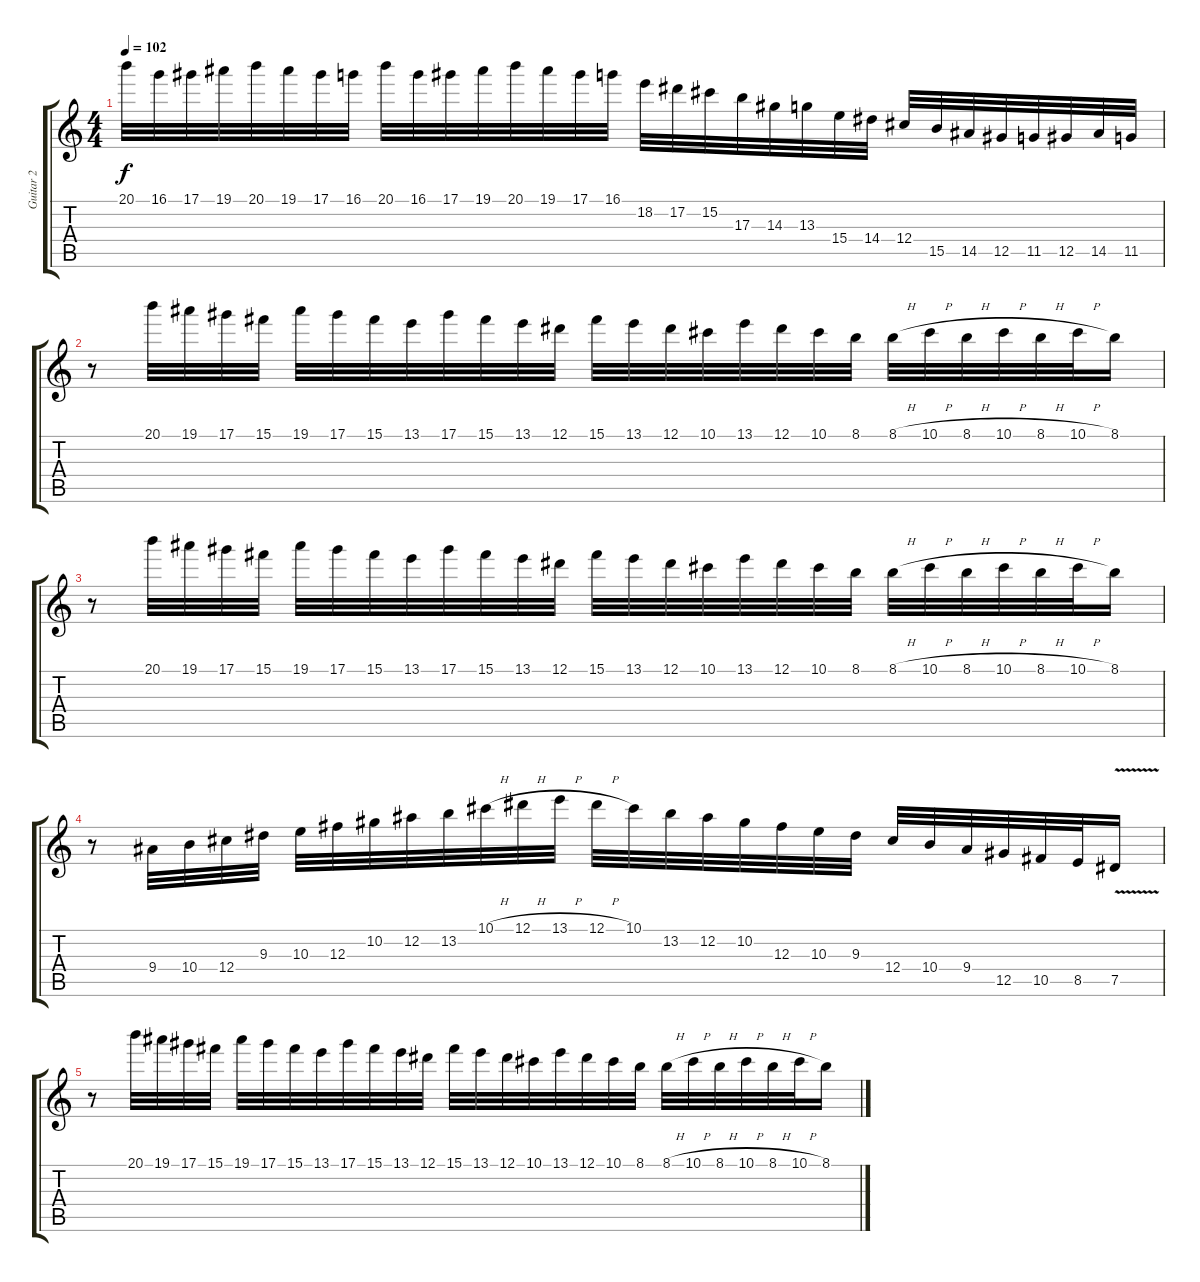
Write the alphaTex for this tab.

\track ("Guitar 2" "Guitar 2") {instrument overdrivenguitar}
\staff {score tabs}
\tuning (Eb4 Bb3 Gb3 Db3 Ab2 Eb2) {hide}
\ts (4 4)
\tempo 102
\clef g2
\ks c
20.1.32{dy f} 16.1.32 17.1.32 19.1.32 20.1.32 19.1.32 17.1.32 16.1.32 20.1.32 16.1.32 17.1.32 19.1.32 20.1.32 19.1.32 17.1.32 16.1.32 18.2.32 17.2.32 15.2.32 17.3.32 14.3.32 13.3.32 15.4.32 14.4.32 12.4.32 15.5.32 14.5.32 12.5.32 11.5.32 12.5.32 14.5.32 11.5.32 |
r.8 20.1.32 19.1.32 17.1.32 15.1.32 19.1.32 17.1.32 15.1.32 13.1.32 17.1.32 15.1.32 13.1.32 12.1.32 15.1.32 13.1.32 12.1.32 10.1.32 13.1.32 12.1.32 10.1.32 8.1.32 8.1{h}.32 10.1{h}.32 8.1{h}.32 10.1{h}.32 8.1{h}.32 10.1{h}.32 8.1.16 |
r.8 20.1.32 19.1.32 17.1.32 15.1.32 19.1.32 17.1.32 15.1.32 13.1.32 17.1.32 15.1.32 13.1.32 12.1.32 15.1.32 13.1.32 12.1.32 10.1.32 13.1.32 12.1.32 10.1.32 8.1.32 8.1{h}.32 10.1{h}.32 8.1{h}.32 10.1{h}.32 8.1{h}.32 10.1{h}.32 8.1.16 |
r.8 9.4.32 10.4.32 12.4.32 9.3.32 10.3.32 12.3.32 10.2.32 12.2.32 13.2.32 10.1{h}.32 12.1{h}.32 13.1{h}.32 12.1{h}.32 10.1.32 13.2.32 12.2.32 10.2.32 12.3.32 10.3.32 9.3.32 12.4.32 10.4.32 9.4.32 12.5.32 10.5.32 8.5.32 7.5{v}.16 |
r.8 20.1.32 19.1.32 17.1.32 15.1.32 19.1.32 17.1.32 15.1.32 13.1.32 17.1.32 15.1.32 13.1.32 12.1.32 15.1.32 13.1.32 12.1.32 10.1.32 13.1.32 12.1.32 10.1.32 8.1.32 8.1{h}.32 10.1{h}.32 8.1{h}.32 10.1{h}.32 8.1{h}.32 10.1{h}.32 8.1.16
